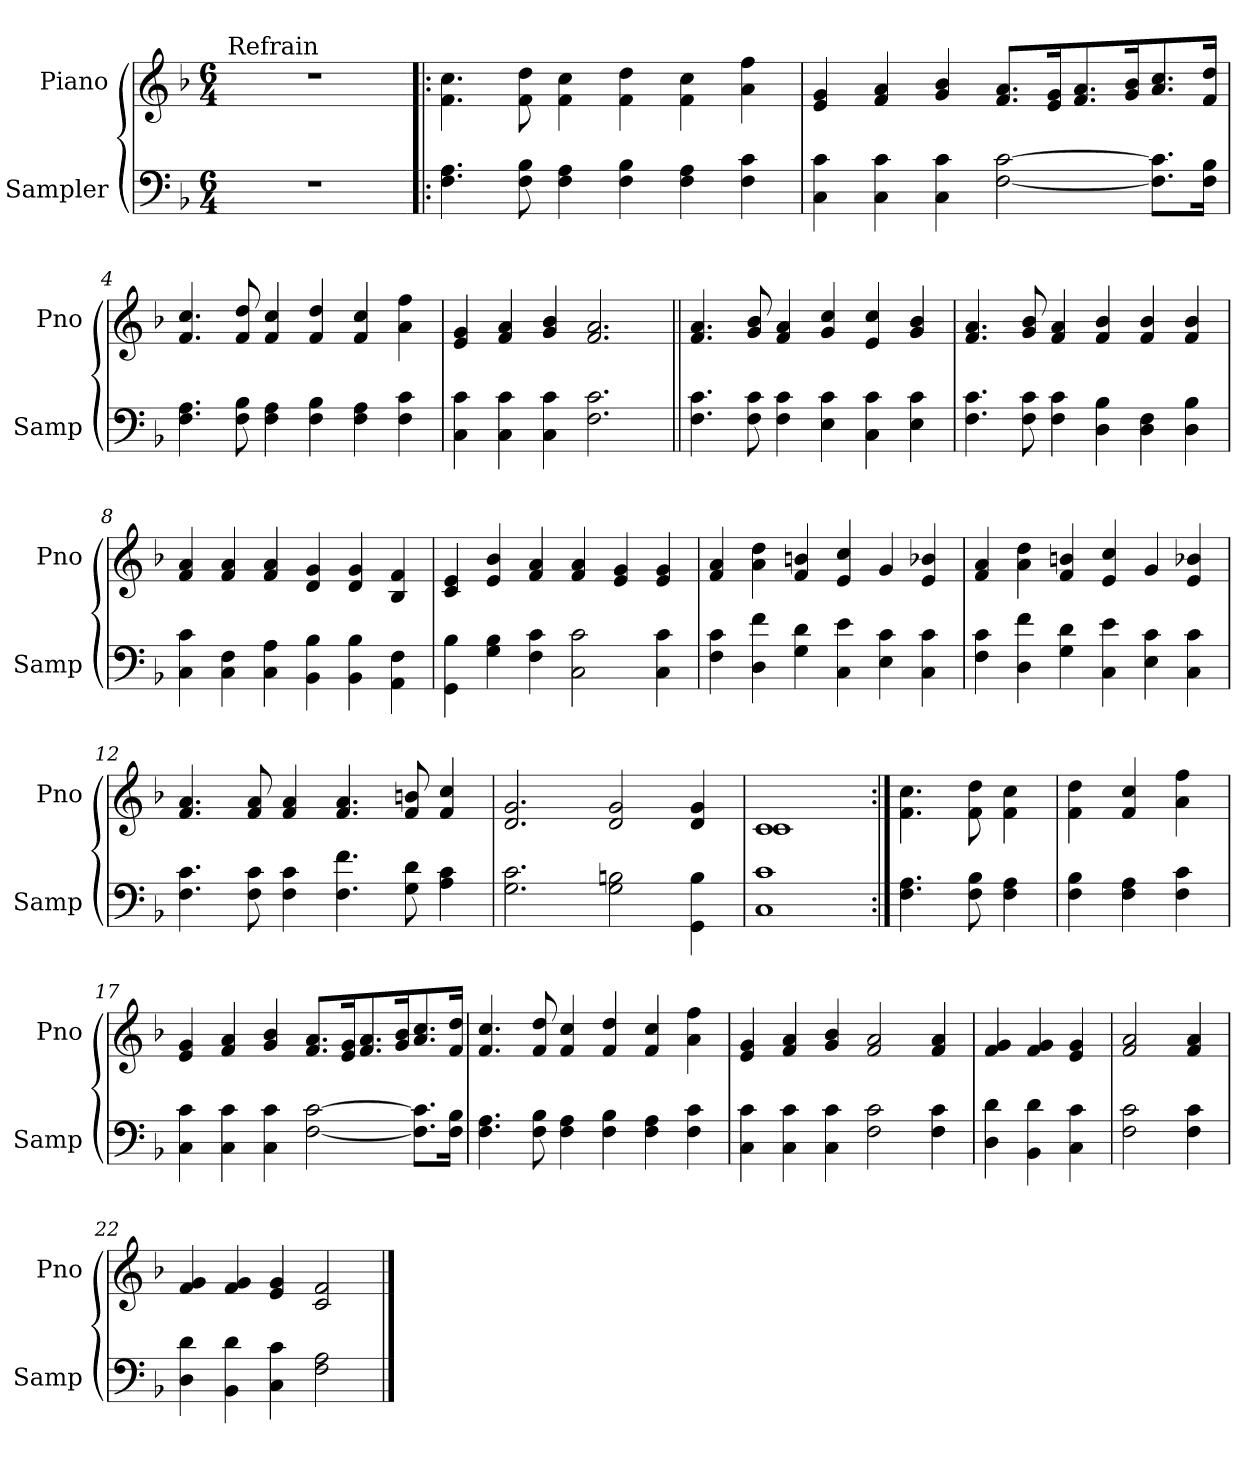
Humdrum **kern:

**kern	**kern
*part2	*part1
*staff2	*staff1
*I"Sampler	*I"Piano
*I'Samp	*I'Pno
*clefF4	*clefG2
*k[b-]	*k[b-]
*F:	*F:
*M6/4	*M6/4
=1	=1
!	!LO:TX:t=Refrain
1.r	1.r
=2!|:	=2!|:
4.F\ 4.A\	4.f\ 4.cc\
8F\ 8B-\	8f\ 8dd\
4F\ 4A\	4f\ 4cc\
4F\ 4B-\	4f\ 4dd\
4F\ 4A\	4f\ 4cc\
4F\ 4c\	4a\ 4ff\
=3	=3
4C\ 4c\	4e/ 4g/
4C\ 4c\	4f/ 4a/
4C\ 4c\	4g/ 4b-/
[2F\ [2c\	8.f/ 8.a/L
.	16e/ 16g/K
.	8.f/ 8.a/
.	16g/ 16b-/K
8.F]\ 8.c]\L	8.a/ 8.cc/
16F\ 16B-\Jk	16f/ 16dd/Jk
=4	=4
4.F\ 4.A\	4.f/ 4.cc/
8F\ 8B-\	8f/ 8dd/
4F\ 4A\	4f/ 4cc/
4F\ 4B-\	4f/ 4dd/
4F\ 4A\	4f/ 4cc/
4F\ 4c\	4a\ 4ff\
=5	=5
4C\ 4c\	4e/ 4g/
4C\ 4c\	4f/ 4a/
4C\ 4c\	4g/ 4b-/
2.F\ 2.c\	2.f/ 2.a/
=6||	=6||
4.F\ 4.c\	4.f/ 4.a/
8F\ 8c\	8g/ 8b-/
4F\ 4c\	4f/ 4a/
4E\ 4c\	4g/ 4cc/
4C\ 4c\	4e/ 4cc/
4E\ 4c\	4g/ 4b-/
=7	=7
4.F\ 4.c\	4.f/ 4.a/
8F\ 8c\	8g/ 8b-/
4F\ 4c\	4f/ 4a/
4D\ 4B-\	4f/ 4b-/
4D\ 4F\	4f/ 4b-/
4D\ 4B-\	4f/ 4b-/
=8	=8
4C\ 4c\	4f/ 4a/
4C\ 4F\	4f/ 4a/
4C\ 4A\	4f/ 4a/
4BB-\ 4B-\	4d/ 4g/
4BB-\ 4B-\	4d/ 4g/
4AA\ 4F\	4B-/ 4f/
=9	=9
4GG\ 4B-\	4c/ 4e/
4G\ 4B-\	4e/ 4b-/
4F\ 4c\	4f/ 4a/
2C\ 2c\	4f/ 4a/
.	4e/ 4g/
4C\ 4c\	4e/ 4g/
=10	=10
4F\ 4c\	4f/ 4a/
4D\ 4f\	4a\ 4dd\
4G\ 4d\	4f/ 4bn/
4C\ 4e\	4e/ 4cc/
4E\ 4c\	4g/
4C\ 4c\	4e/ 4b-X/
=11	=11
4F\ 4c\	4f/ 4a/
4D\ 4f\	4a\ 4dd\
4G\ 4d\	4f/ 4bn/
4C\ 4e\	4e/ 4cc/
4E\ 4c\	4g/
4C\ 4c\	4e/ 4b-X/
=12	=12
4.F\ 4.c\	4.f/ 4.a/
8F\ 8c\	8f/ 8a/
4F\ 4c\	4f/ 4a/
4.F\ 4.f\	4.f/ 4.a/
8G\ 8d\	8f/ 8bn/
4A\ 4c\	4f/ 4cc/
=13	=13
2.G\ 2.c\	2.d/ 2.g/
2G\ 2Bn\	2d/ 2g/
4GG\ 4B\	4d/ 4g/
=14	=14
*	*^
1C\ 1c\	1c/	1c
=15:|!	=15:|!	=15:|!
!	!LO:TX:t=Final refrain	!
*	*v	*v
4.F\ 4.A\	4.f\ 4.cc\
8F\ 8B-\	8f\ 8dd\
4F\ 4A\	4f\ 4cc\
=16	=16
4F\ 4B-\	4f\ 4dd\
4F\ 4A\	4f/ 4cc/
4F\ 4c\	4a 4ff
=17	=17
4C\ 4c\	4e 4g
4C\ 4c\	4f 4a
4C\ 4c\	4g 4b-
[2F\ [2c\	8.f/ 8.a/L
.	16e/ 16g/K
.	8.f/ 8.a/
.	16g/ 16b-/K
8.F]\ 8.c]\L	8.a/ 8.cc/
16F\ 16B-\Jk	16f/ 16dd/Jk
=18	=18
4.F 4.A	4.f 4.cc
8F 8B-	8f 8dd
4F 4A	4f 4cc
4F 4B-	4f 4dd
4F 4A	4f 4cc
4F 4c	4a 4ff
=19	=19
4C\ 4c\	4e/ 4g/
4C\ 4c\	4f/ 4a/
4C\ 4c\	4g/ 4b-/
2F\ 2c\	2f/ 2a/
4F\ 4c\	4f/ 4a/
=20	=20
4D\ 4d\	4f/ 4g/
4BB-\ 4d\	4f/ 4g/
4C\ 4c\	4e/ 4g/
=21	=21
2F\ 2c\	2f/ 2a/
4F\ 4c\	4f/ 4a/
=22	=22
4D\ 4d\	4f/ 4g/
4BB-\ 4d\	4f/ 4g/
4C\ 4c\	4e/ 4g/
2F 2A	2c 2f
==	==
*-	*-
